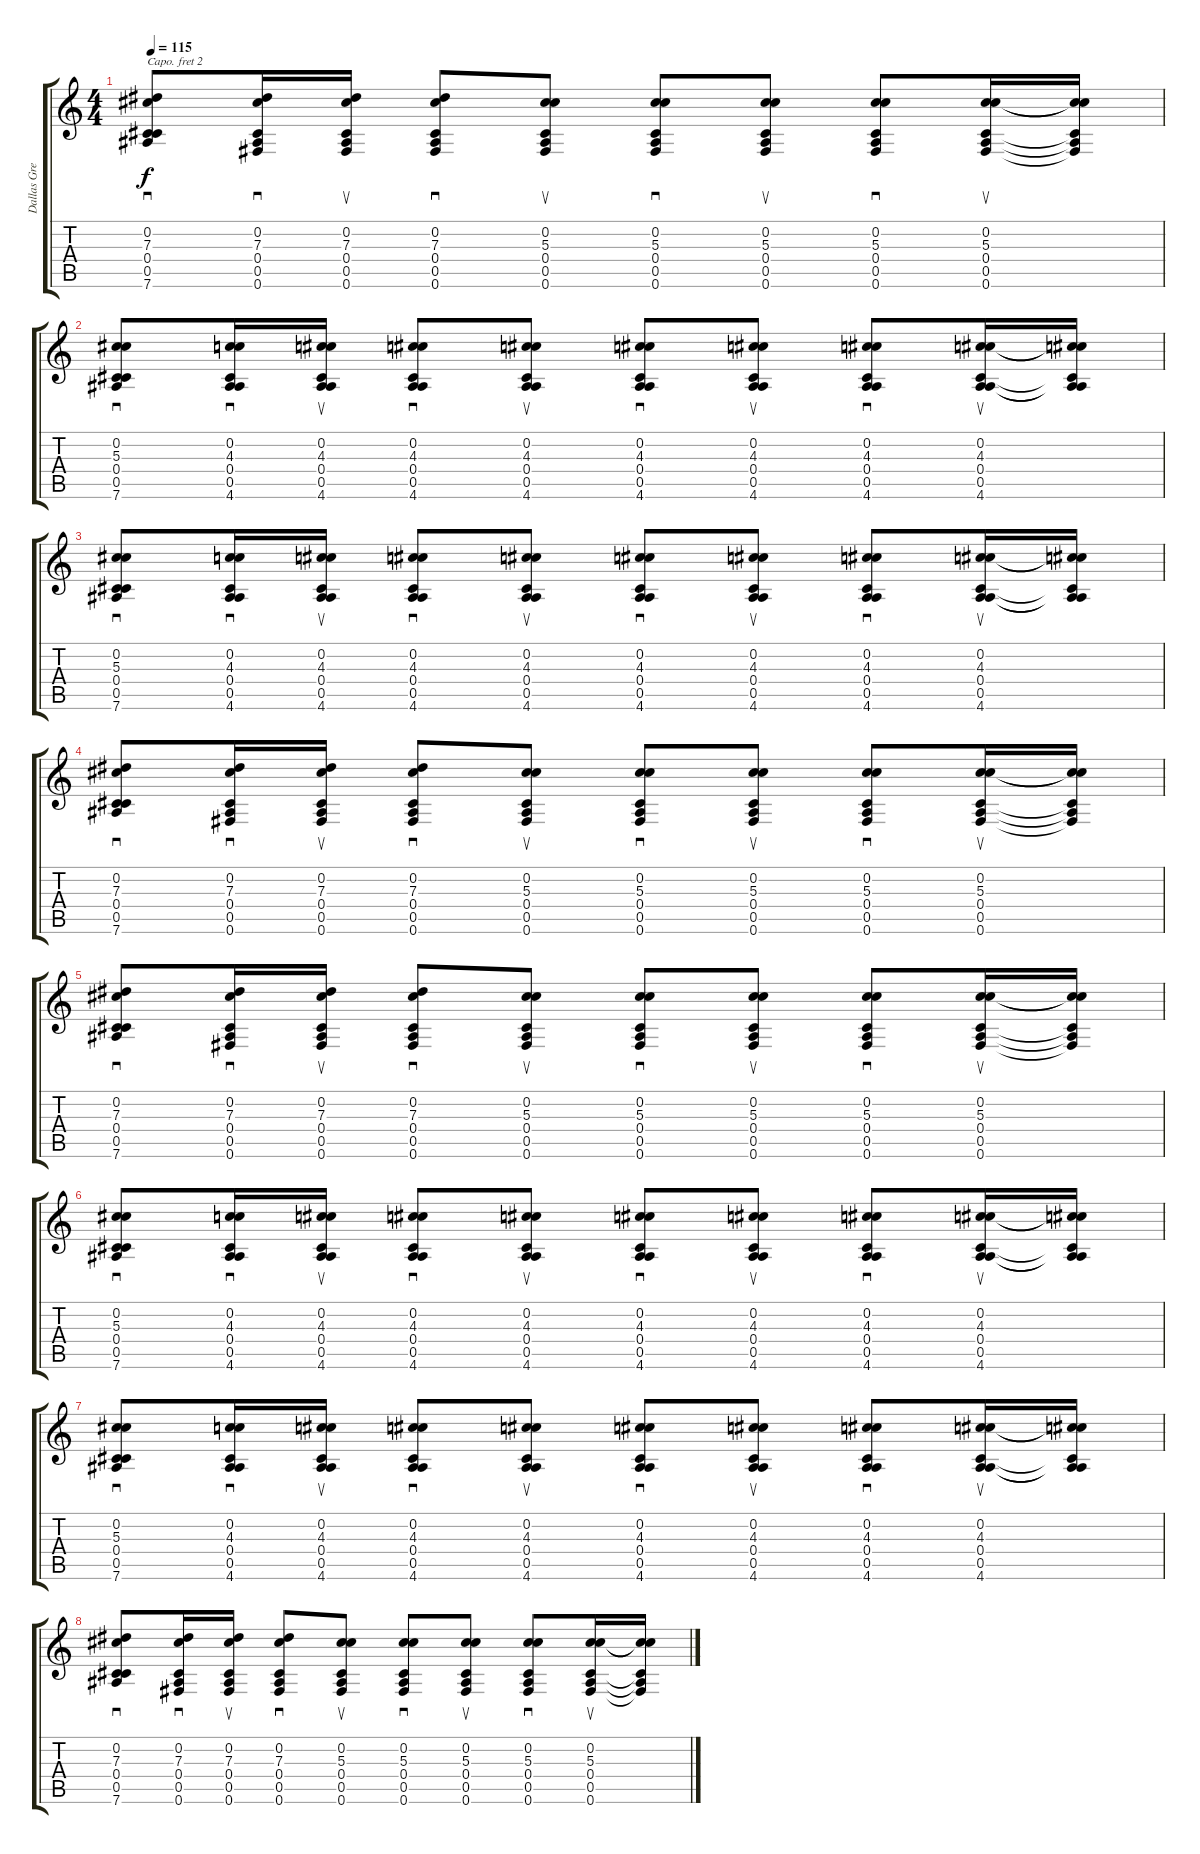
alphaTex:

\track ("Dallas Green - Guitar" "Dallas Gre") {instrument acousticguitarsteel}
\staff {score tabs}
\capo 2
\tuning (Eb4 B3 Gb3 B2 Ab2 E2) {hide}
\ts (4 4)
\tempo 115
\clef g2
\ks c
(0.2 7.3 0.4 0.5 7.6).8{sd dy f} (0.2 7.3 0.4 0.5 0.6).16{sd} (0.2 7.3 0.4 0.5 0.6).16{su} (0.2 7.3 0.4 0.5 0.6).8{sd} (0.2 5.3 0.4 0.5 0.6).8{su} (0.2 5.3 0.4 0.5 0.6).8{sd} (0.2 5.3 0.4 0.5 0.6).8{su} (0.2 5.3 0.4 0.5 0.6).8{sd} (0.2 5.3 0.4 0.5 0.6).16{su} (0.2{t} 5.3{t} 0.4{t} 0.5{t} 0.6{t}).16 |
(0.2 5.3 0.4 0.5 7.6).8{sd} (0.2 4.3 0.4 0.5 4.6).16{sd} (0.2 4.3 0.4 0.5 4.6).16{su} (0.2 4.3 0.4 0.5 4.6).8{sd} (0.2 4.3 0.4 0.5 4.6).8{su} (0.2 4.3 0.4 0.5 4.6).8{sd} (0.2 4.3 0.4 0.5 4.6).8{su} (0.2 4.3 0.4 0.5 4.6).8{sd} (0.2 4.3 0.4 0.5 4.6).16{su} (0.2{t} 4.3{t} 0.4{t} 0.5{t} 4.6{t}).16 |
(0.2 5.3 0.4 0.5 7.6).8{sd} (0.2 4.3 0.4 0.5 4.6).16{sd} (0.2 4.3 0.4 0.5 4.6).16{su} (0.2 4.3 0.4 0.5 4.6).8{sd} (0.2 4.3 0.4 0.5 4.6).8{su} (0.2 4.3 0.4 0.5 4.6).8{sd} (0.2 4.3 0.4 0.5 4.6).8{su} (0.2 4.3 0.4 0.5 4.6).8{sd} (0.2 4.3 0.4 0.5 4.6).16{su} (0.2{t} 4.3{t} 0.4{t} 0.5{t} 4.6{t}).16 |
(0.2 7.3 0.4 0.5 7.6).8{sd} (0.2 7.3 0.4 0.5 0.6).16{sd} (0.2 7.3 0.4 0.5 0.6).16{su} (0.2 7.3 0.4 0.5 0.6).8{sd} (0.2 5.3 0.4 0.5 0.6).8{su} (0.2 5.3 0.4 0.5 0.6).8{sd} (0.2 5.3 0.4 0.5 0.6).8{su} (0.2 5.3 0.4 0.5 0.6).8{sd} (0.2 5.3 0.4 0.5 0.6).16{su} (0.2{t} 5.3{t} 0.4{t} 0.5{t} 0.6{t}).16 |
(0.2 7.3 0.4 0.5 7.6).8{sd} (0.2 7.3 0.4 0.5 0.6).16{sd} (0.2 7.3 0.4 0.5 0.6).16{su} (0.2 7.3 0.4 0.5 0.6).8{sd} (0.2 5.3 0.4 0.5 0.6).8{su} (0.2 5.3 0.4 0.5 0.6).8{sd} (0.2 5.3 0.4 0.5 0.6).8{su} (0.2 5.3 0.4 0.5 0.6).8{sd} (0.2 5.3 0.4 0.5 0.6).16{su} (0.2{t} 5.3{t} 0.4{t} 0.5{t} 0.6{t}).16 |
(0.2 5.3 0.4 0.5 7.6).8{sd} (0.2 4.3 0.4 0.5 4.6).16{sd} (0.2 4.3 0.4 0.5 4.6).16{su} (0.2 4.3 0.4 0.5 4.6).8{sd} (0.2 4.3 0.4 0.5 4.6).8{su} (0.2 4.3 0.4 0.5 4.6).8{sd} (0.2 4.3 0.4 0.5 4.6).8{su} (0.2 4.3 0.4 0.5 4.6).8{sd} (0.2 4.3 0.4 0.5 4.6).16{su} (0.2{t} 4.3{t} 0.4{t} 0.5{t} 4.6{t}).16 |
(0.2 5.3 0.4 0.5 7.6).8{sd} (0.2 4.3 0.4 0.5 4.6).16{sd} (0.2 4.3 0.4 0.5 4.6).16{su} (0.2 4.3 0.4 0.5 4.6).8{sd} (0.2 4.3 0.4 0.5 4.6).8{su} (0.2 4.3 0.4 0.5 4.6).8{sd} (0.2 4.3 0.4 0.5 4.6).8{su} (0.2 4.3 0.4 0.5 4.6).8{sd} (0.2 4.3 0.4 0.5 4.6).16{su} (0.2{t} 4.3{t} 0.4{t} 0.5{t} 4.6{t}).16 |
(0.2 7.3 0.4 0.5 7.6).8{sd} (0.2 7.3 0.4 0.5 0.6).16{sd} (0.2 7.3 0.4 0.5 0.6).16{su} (0.2 7.3 0.4 0.5 0.6).8{sd} (0.2 5.3 0.4 0.5 0.6).8{su} (0.2 5.3 0.4 0.5 0.6).8{sd} (0.2 5.3 0.4 0.5 0.6).8{su} (0.2 5.3 0.4 0.5 0.6).8{sd} (0.2 5.3 0.4 0.5 0.6).16{su} (0.2{t} 5.3{t} 0.4{t} 0.5{t} 0.6{t}).16
